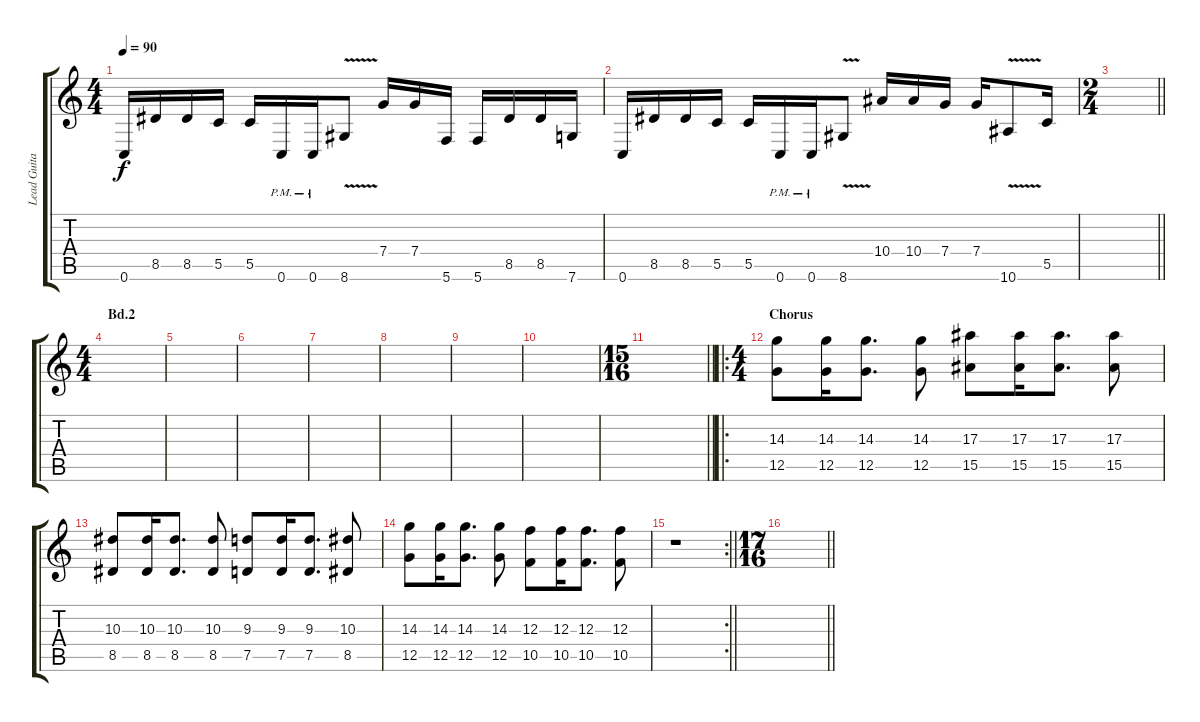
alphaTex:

\track ("Lead Guitar" "Lead Guita") {instrument distortionguitar}
\staff {score tabs}
\tuning (D4 A3 F3 C3 G2 C2) {hide}
\ts (4 4)
\tempo 90
\clef g2
\ks c
0.6.16{dy f} 8.5.16 8.5.16 5.5.16 5.5.16 0.6{pm}.16 0.6{pm}.16 8.6{v}.8 7.4.16 7.4.16 5.6.16 5.6.16 8.5.16 8.5.16 7.6.16 |
0.6.16 8.5.16 8.5.16 5.5.16 5.5.16 0.6{pm}.16 0.6{pm}.16 8.6{v}.8 10.4.16 10.4.16 7.4.16 7.4.16 10.6{v}.8 5.5.16 |
\ts (2 4)
\barLineRight lightlight
|
\ts (4 4)
\section ("" "Bd.2")
|
|
|
|
|
|
|
\ts (15 16)
\barLineRight lightlight
|
\ro
\ts (4 4)
\section ("" "Chorus")
(14.3 12.5).8 (14.3 12.5).16 (14.3 12.5).8{d} (14.3 12.5).8 (17.3 15.5).8 (17.3 15.5).16 (17.3 15.5).8{d} (17.3 15.5).8 |
(10.3 8.5).8 (10.3 8.5).16 (10.3 8.5).8{d} (10.3 8.5).8 (9.3 7.5).8 (9.3 7.5).16 (9.3 7.5).8{d} (10.3 8.5).8 |
(14.3 12.5).8 (14.3 12.5).16 (14.3 12.5).8{d} (14.3 12.5).8 (12.3 10.5).8 (12.3 10.5).16 (12.3 10.5).8{d} (12.3 10.5).8 |
\rc 2
\barLineRight lightlight
r.1 |
\ts (17 16)
\barLineRight lightlight
